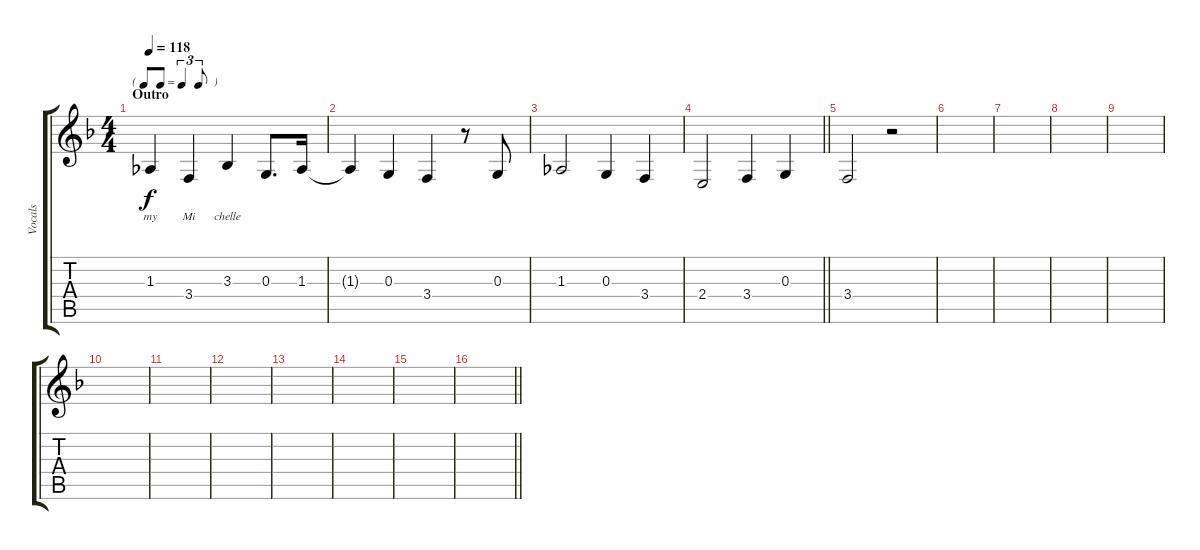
\track ("Vocals" "Vocals") {instrument tenorsax}
\staff {score tabs}
\tuning (E4 B3 G3 D3 A2 E2) {hide}
\ts (4 4)
\tf triplet8th
\section ("" "Outro")
\tempo 118
\clef g2
\ks f
1.3.4{lyrics (0 "my") lyrics (1 "") lyrics (2 "") lyrics (3 "") lyrics (4 "") dy f} 3.4.4{lyrics (0 "Mi") lyrics (1 "") lyrics (2 "") lyrics (3 "") lyrics (4 "")} 3.3.4{lyrics (0 "chelle") lyrics (1 "") lyrics (2 "") lyrics (3 "") lyrics (4 "")} 0.3.8{d} 1.3.16 |
1.3{t}.4 0.3.4 3.4.4 r.8 0.3.8 |
1.3.2 0.3.4 3.4.4 |
\barLineRight lightlight
2.4.2 3.4.4 0.3.4 |
3.4.2 r.2 |
|
|
|
|
|
|
|
|
|
|
\barLineRight lightlight
